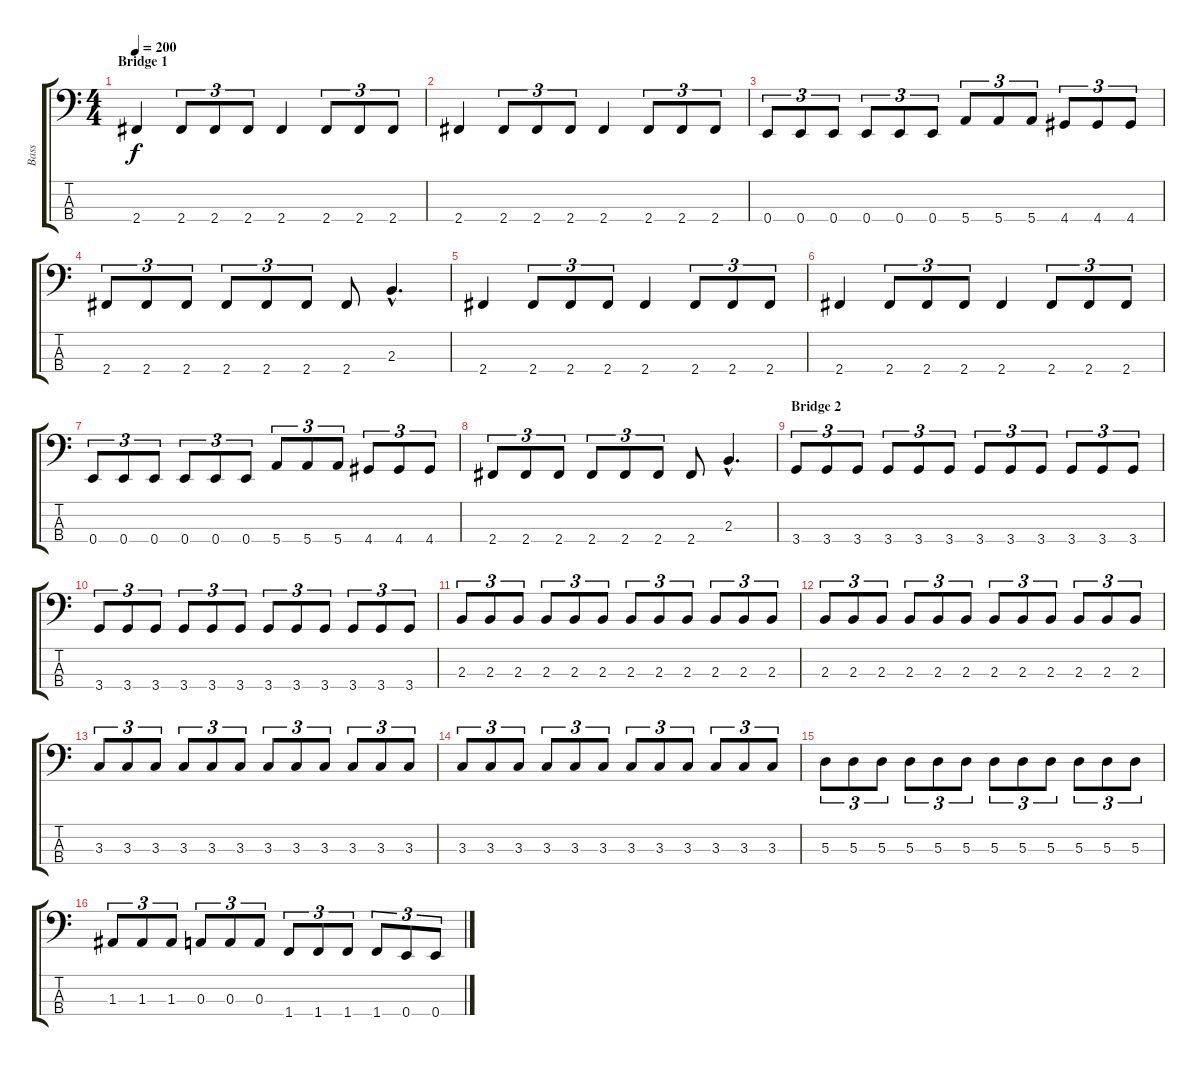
\track ("Bass" "Bass") {instrument electricbasspick}
\staff {score tabs}
\tuning (G2 D2 A1 E1) {hide}
\ts (4 4)
\section ("" "Bridge 1")
\tempo 200
\clef f4
\ks c
2.4.4{dy f} 2.4.8{tu (3 2)} 2.4.8{tu (3 2)} 2.4.8{tu (3 2)} 2.4.4 2.4.8{tu (3 2)} 2.4.8{tu (3 2)} 2.4.8{tu (3 2)} |
2.4.4 2.4.8{tu (3 2)} 2.4.8{tu (3 2)} 2.4.8{tu (3 2)} 2.4.4 2.4.8{tu (3 2)} 2.4.8{tu (3 2)} 2.4.8{tu (3 2)} |
0.4.8{tu (3 2)} 0.4.8{tu (3 2)} 0.4.8{tu (3 2)} 0.4.8{tu (3 2)} 0.4.8{tu (3 2)} 0.4.8{tu (3 2)} 5.4.8{tu (3 2)} 5.4.8{tu (3 2)} 5.4.8{tu (3 2)} 4.4.8{tu (3 2)} 4.4.8{tu (3 2)} 4.4.8{tu (3 2)} |
2.4.8{tu (3 2)} 2.4.8{tu (3 2)} 2.4.8{tu (3 2)} 2.4.8{tu (3 2)} 2.4.8{tu (3 2)} 2.4.8{tu (3 2)} 2.4.8 2.3{hac}.4{d} |
2.4.4 2.4.8{tu (3 2)} 2.4.8{tu (3 2)} 2.4.8{tu (3 2)} 2.4.4 2.4.8{tu (3 2)} 2.4.8{tu (3 2)} 2.4.8{tu (3 2)} |
2.4.4 2.4.8{tu (3 2)} 2.4.8{tu (3 2)} 2.4.8{tu (3 2)} 2.4.4 2.4.8{tu (3 2)} 2.4.8{tu (3 2)} 2.4.8{tu (3 2)} |
0.4.8{tu (3 2)} 0.4.8{tu (3 2)} 0.4.8{tu (3 2)} 0.4.8{tu (3 2)} 0.4.8{tu (3 2)} 0.4.8{tu (3 2)} 5.4.8{tu (3 2)} 5.4.8{tu (3 2)} 5.4.8{tu (3 2)} 4.4.8{tu (3 2)} 4.4.8{tu (3 2)} 4.4.8{tu (3 2)} |
2.4.8{tu (3 2)} 2.4.8{tu (3 2)} 2.4.8{tu (3 2)} 2.4.8{tu (3 2)} 2.4.8{tu (3 2)} 2.4.8{tu (3 2)} 2.4.8 2.3{hac}.4{d} |
\section ("" "Bridge 2")
3.4.8{tu (3 2)} 3.4.8{tu (3 2)} 3.4.8{tu (3 2)} 3.4.8{tu (3 2)} 3.4.8{tu (3 2)} 3.4.8{tu (3 2)} 3.4.8{tu (3 2)} 3.4.8{tu (3 2)} 3.4.8{tu (3 2)} 3.4.8{tu (3 2)} 3.4.8{tu (3 2)} 3.4.8{tu (3 2)} |
3.4.8{tu (3 2)} 3.4.8{tu (3 2)} 3.4.8{tu (3 2)} 3.4.8{tu (3 2)} 3.4.8{tu (3 2)} 3.4.8{tu (3 2)} 3.4.8{tu (3 2)} 3.4.8{tu (3 2)} 3.4.8{tu (3 2)} 3.4.8{tu (3 2)} 3.4.8{tu (3 2)} 3.4.8{tu (3 2)} |
2.3.8{tu (3 2)} 2.3.8{tu (3 2)} 2.3.8{tu (3 2)} 2.3.8{tu (3 2)} 2.3.8{tu (3 2)} 2.3.8{tu (3 2)} 2.3.8{tu (3 2)} 2.3.8{tu (3 2)} 2.3.8{tu (3 2)} 2.3.8{tu (3 2)} 2.3.8{tu (3 2)} 2.3.8{tu (3 2)} |
2.3.8{tu (3 2)} 2.3.8{tu (3 2)} 2.3.8{tu (3 2)} 2.3.8{tu (3 2)} 2.3.8{tu (3 2)} 2.3.8{tu (3 2)} 2.3.8{tu (3 2)} 2.3.8{tu (3 2)} 2.3.8{tu (3 2)} 2.3.8{tu (3 2)} 2.3.8{tu (3 2)} 2.3.8{tu (3 2)} |
3.3.8{tu (3 2)} 3.3.8{tu (3 2)} 3.3.8{tu (3 2)} 3.3.8{tu (3 2)} 3.3.8{tu (3 2)} 3.3.8{tu (3 2)} 3.3.8{tu (3 2)} 3.3.8{tu (3 2)} 3.3.8{tu (3 2)} 3.3.8{tu (3 2)} 3.3.8{tu (3 2)} 3.3.8{tu (3 2)} |
3.3.8{tu (3 2)} 3.3.8{tu (3 2)} 3.3.8{tu (3 2)} 3.3.8{tu (3 2)} 3.3.8{tu (3 2)} 3.3.8{tu (3 2)} 3.3.8{tu (3 2)} 3.3.8{tu (3 2)} 3.3.8{tu (3 2)} 3.3.8{tu (3 2)} 3.3.8{tu (3 2)} 3.3.8{tu (3 2)} |
5.3.8{tu (3 2)} 5.3.8{tu (3 2)} 5.3.8{tu (3 2)} 5.3.8{tu (3 2)} 5.3.8{tu (3 2)} 5.3.8{tu (3 2)} 5.3.8{tu (3 2)} 5.3.8{tu (3 2)} 5.3.8{tu (3 2)} 5.3.8{tu (3 2)} 5.3.8{tu (3 2)} 5.3.8{tu (3 2)} |
1.3.8{tu (3 2)} 1.3.8{tu (3 2)} 1.3.8{tu (3 2)} 0.3.8{tu (3 2)} 0.3.8{tu (3 2)} 0.3.8{tu (3 2)} 1.4.8{tu (3 2)} 1.4.8{tu (3 2)} 1.4.8{tu (3 2)} 1.4.8{tu (3 2)} 0.4.8{tu (3 2)} 0.4.8{tu (3 2)}
